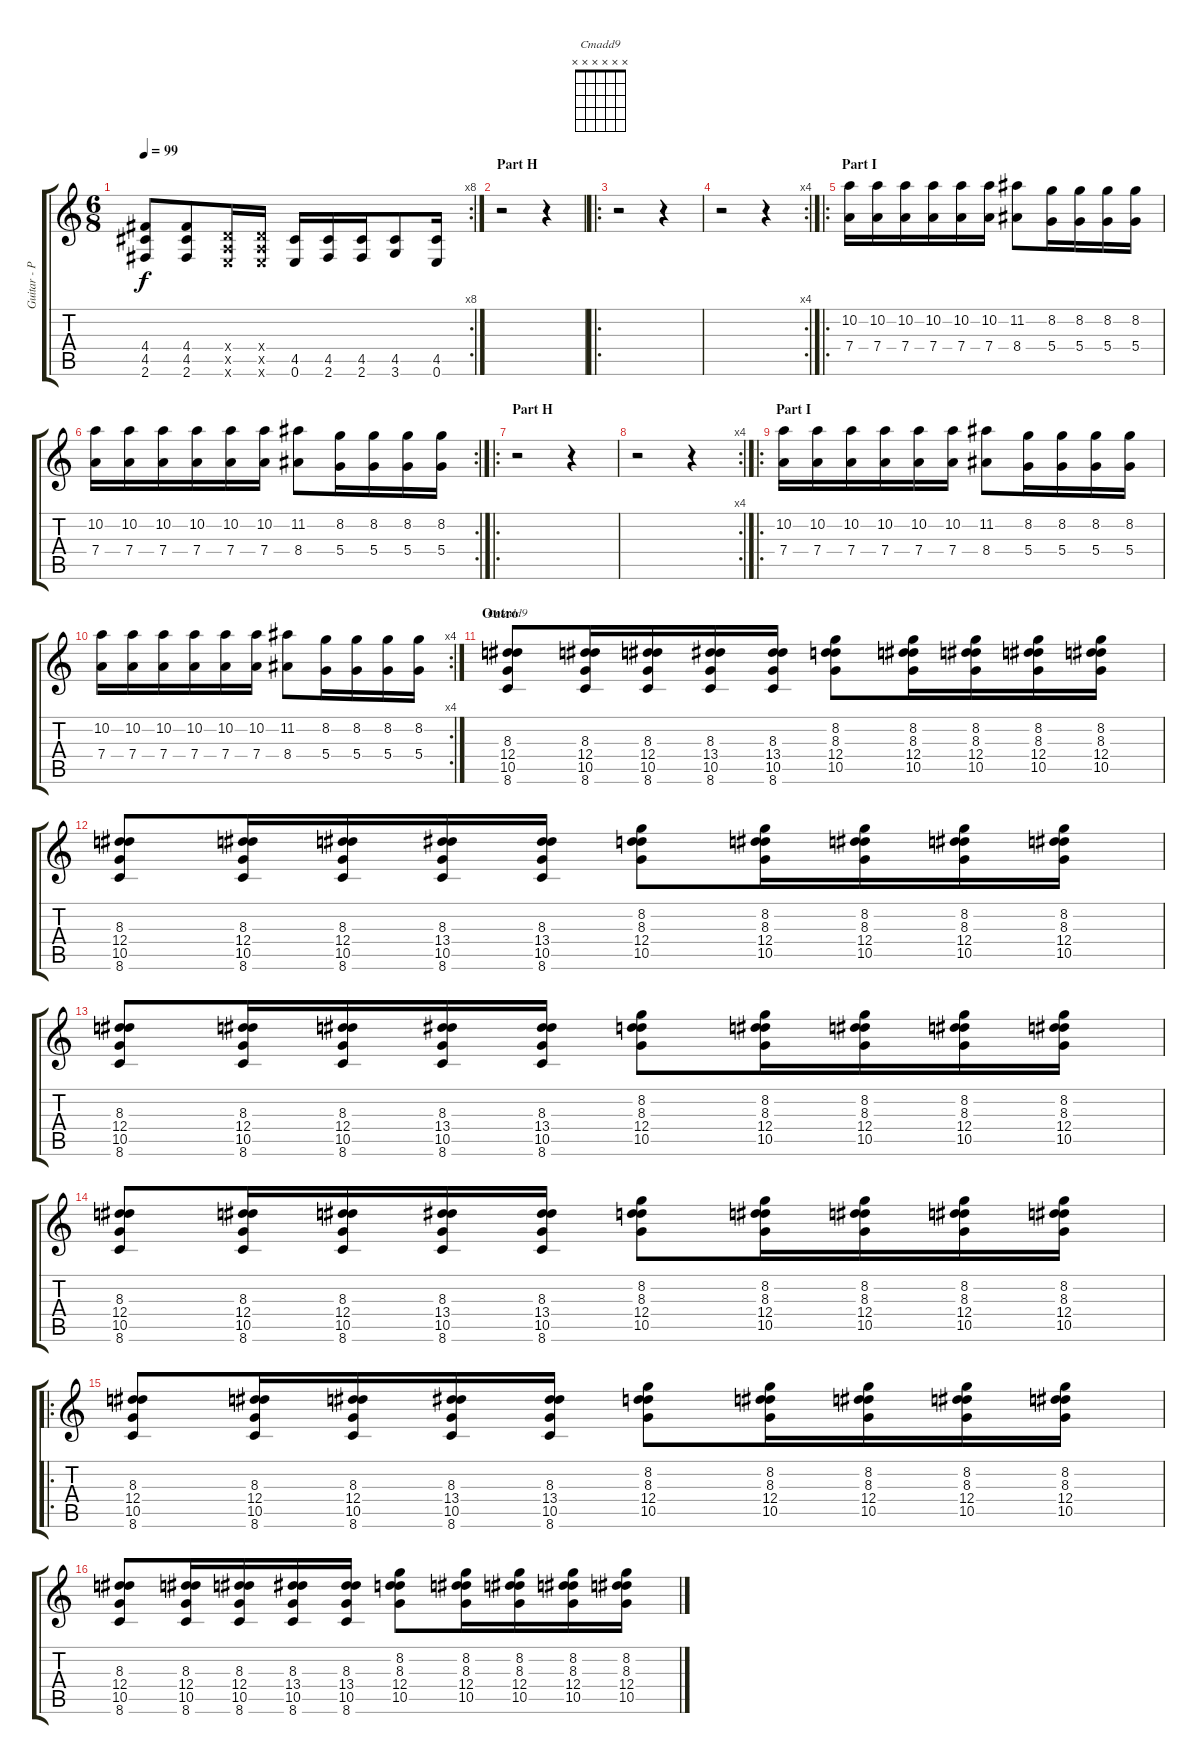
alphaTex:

\track ("Guitar - Peter Lindgren" "Guitar - P") {instrument distortionguitar}
\staff {score tabs}
\tuning (E4 B3 G3 D3 A2 E2) {hide}
\chord ("Cmadd9" x x x x x x) {firstfret 0}
\rc 8
\ts (6 8)
\tempo 99
\clef g2
\ks c
(4.4 4.5 2.6).8{dy f} (4.4 4.5 2.6).8 (0.4{x} 0.5{x} 0.6{x}).16 (0.4{x} 0.5{x} 0.6{x}).16 (4.5 0.6).16 (4.5 2.6).16 (4.5 2.6).16 (4.5 3.6).8 (4.5 0.6).16 |
\section ("" "Part H")
r.2 r.4 |
\ro
r.2 r.4 |
\rc 4
r.2 r.4 |
\ro
\section ("" "Part I")
(10.2 7.4).16{instrument distortionguitar} (10.2 7.4).16 (10.2 7.4).16 (10.2 7.4).16 (10.2 7.4).16 (10.2 7.4).16 (11.2 8.4).8 (8.2 5.4).16 (8.2 5.4).16 (8.2 5.4).16 (8.2 5.4).16 |
\rc 2
(10.2 7.4).16 (10.2 7.4).16 (10.2 7.4).16 (10.2 7.4).16 (10.2 7.4).16 (10.2 7.4).16 (11.2 8.4).8 (8.2 5.4).16 (8.2 5.4).16 (8.2 5.4).16 (8.2 5.4).16 |
\ro
\section ("" "Part H")
r.2 r.4 |
\rc 4
r.2 r.4 |
\ro
\section ("" "Part I")
(10.2 7.4).16 (10.2 7.4).16 (10.2 7.4).16 (10.2 7.4).16 (10.2 7.4).16 (10.2 7.4).16 (11.2 8.4).8 (8.2 5.4).16 (8.2 5.4).16 (8.2 5.4).16 (8.2 5.4).16 |
\rc 4
(10.2 7.4).16 (10.2 7.4).16 (10.2 7.4).16 (10.2 7.4).16 (10.2 7.4).16 (10.2 7.4).16 (11.2 8.4).8 (8.2 5.4).16 (8.2 5.4).16 (8.2 5.4).16 (8.2 5.4).16 |
\section ("" "Outro")
(8.3 12.4 10.5 8.6).8{ch "Cmadd9" instrument acousticguitarsteel} (8.3 12.4 10.5 8.6).16 (8.3 12.4 10.5 8.6).16 (8.3 13.4 10.5 8.6).16 (8.3 13.4 10.5 8.6).16 (8.2 8.3 12.4 10.5).8 (8.2 8.3 12.4 10.5).16 (8.2 8.3 12.4 10.5).16 (8.2 8.3 12.4 10.5).16 (8.2 8.3 12.4 10.5).16 |
(8.3 12.4 10.5 8.6).8 (8.3 12.4 10.5 8.6).16 (8.3 12.4 10.5 8.6).16 (8.3 13.4 10.5 8.6).16 (8.3 13.4 10.5 8.6).16 (8.2 8.3 12.4 10.5).8 (8.2 8.3 12.4 10.5).16 (8.2 8.3 12.4 10.5).16 (8.2 8.3 12.4 10.5).16 (8.2 8.3 12.4 10.5).16 |
(8.3 12.4 10.5 8.6).8 (8.3 12.4 10.5 8.6).16 (8.3 12.4 10.5 8.6).16 (8.3 13.4 10.5 8.6).16 (8.3 13.4 10.5 8.6).16 (8.2 8.3 12.4 10.5).8 (8.2 8.3 12.4 10.5).16 (8.2 8.3 12.4 10.5).16 (8.2 8.3 12.4 10.5).16 (8.2 8.3 12.4 10.5).16 |
(8.3 12.4 10.5 8.6).8 (8.3 12.4 10.5 8.6).16 (8.3 12.4 10.5 8.6).16 (8.3 13.4 10.5 8.6).16 (8.3 13.4 10.5 8.6).16 (8.2 8.3 12.4 10.5).8 (8.2 8.3 12.4 10.5).16 (8.2 8.3 12.4 10.5).16 (8.2 8.3 12.4 10.5).16 (8.2 8.3 12.4 10.5).16 |
\ro
(8.3 12.4 10.5 8.6).8{instrument distortionguitar} (8.3 12.4 10.5 8.6).16 (8.3 12.4 10.5 8.6).16 (8.3 13.4 10.5 8.6).16 (8.3 13.4 10.5 8.6).16 (8.2 8.3 12.4 10.5).8 (8.2 8.3 12.4 10.5).16 (8.2 8.3 12.4 10.5).16 (8.2 8.3 12.4 10.5).16 (8.2 8.3 12.4 10.5).16 |
(8.3 12.4 10.5 8.6).8 (8.3 12.4 10.5 8.6).16 (8.3 12.4 10.5 8.6).16 (8.3 13.4 10.5 8.6).16 (8.3 13.4 10.5 8.6).16 (8.2 8.3 12.4 10.5).8 (8.2 8.3 12.4 10.5).16 (8.2 8.3 12.4 10.5).16 (8.2 8.3 12.4 10.5).16 (8.2 8.3 12.4 10.5).16
